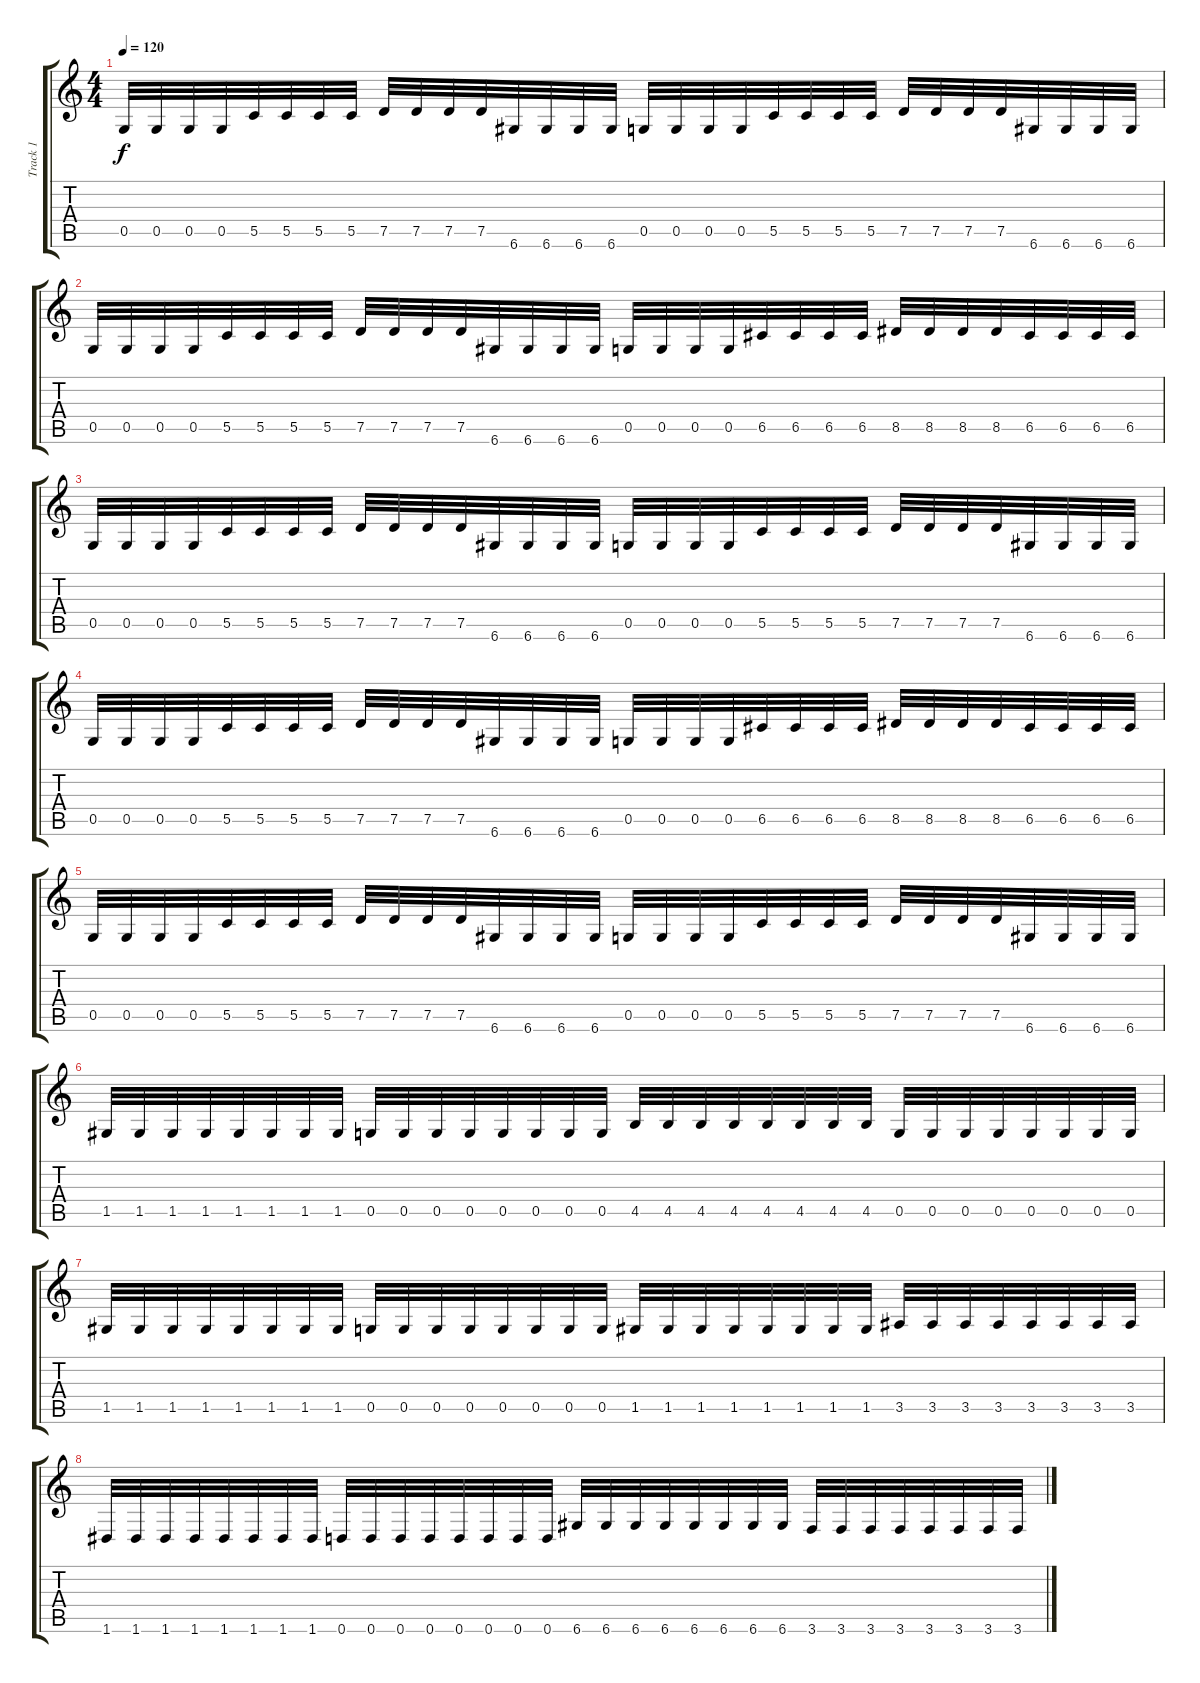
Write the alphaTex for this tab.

\track ("Track 1" "Track 1") {instrument distortionguitar}
\staff {score tabs}
\tuning (D4 A3 F3 C3 G2 D2) {hide}
\ts (4 4)
\tempo 120
\clef g2
\ks c
0.5.32{dy f} 0.5.32 0.5.32 0.5.32 5.5.32 5.5.32 5.5.32 5.5.32 7.5.32 7.5.32 7.5.32 7.5.32 6.6.32 6.6.32 6.6.32 6.6.32 0.5.32 0.5.32 0.5.32 0.5.32 5.5.32 5.5.32 5.5.32 5.5.32 7.5.32 7.5.32 7.5.32 7.5.32 6.6.32 6.6.32 6.6.32 6.6.32 |
0.5.32 0.5.32 0.5.32 0.5.32 5.5.32 5.5.32 5.5.32 5.5.32 7.5.32 7.5.32 7.5.32 7.5.32 6.6.32 6.6.32 6.6.32 6.6.32 0.5.32 0.5.32 0.5.32 0.5.32 6.5.32 6.5.32 6.5.32 6.5.32 8.5.32 8.5.32 8.5.32 8.5.32 6.5.32 6.5.32 6.5.32 6.5.32 |
0.5.32 0.5.32 0.5.32 0.5.32 5.5.32 5.5.32 5.5.32 5.5.32 7.5.32 7.5.32 7.5.32 7.5.32 6.6.32 6.6.32 6.6.32 6.6.32 0.5.32 0.5.32 0.5.32 0.5.32 5.5.32 5.5.32 5.5.32 5.5.32 7.5.32 7.5.32 7.5.32 7.5.32 6.6.32 6.6.32 6.6.32 6.6.32 |
0.5.32 0.5.32 0.5.32 0.5.32 5.5.32 5.5.32 5.5.32 5.5.32 7.5.32 7.5.32 7.5.32 7.5.32 6.6.32 6.6.32 6.6.32 6.6.32 0.5.32 0.5.32 0.5.32 0.5.32 6.5.32 6.5.32 6.5.32 6.5.32 8.5.32 8.5.32 8.5.32 8.5.32 6.5.32 6.5.32 6.5.32 6.5.32 |
0.5.32 0.5.32 0.5.32 0.5.32 5.5.32 5.5.32 5.5.32 5.5.32 7.5.32 7.5.32 7.5.32 7.5.32 6.6.32 6.6.32 6.6.32 6.6.32 0.5.32 0.5.32 0.5.32 0.5.32 5.5.32 5.5.32 5.5.32 5.5.32 7.5.32 7.5.32 7.5.32 7.5.32 6.6.32 6.6.32 6.6.32 6.6.32 |
1.5.32 1.5.32 1.5.32 1.5.32 1.5.32 1.5.32 1.5.32 1.5.32 0.5.32 0.5.32 0.5.32 0.5.32 0.5.32 0.5.32 0.5.32 0.5.32 4.5.32 4.5.32 4.5.32 4.5.32 4.5.32 4.5.32 4.5.32 4.5.32 0.5.32 0.5.32 0.5.32 0.5.32 0.5.32 0.5.32 0.5.32 0.5.32 |
1.5.32 1.5.32 1.5.32 1.5.32 1.5.32 1.5.32 1.5.32 1.5.32 0.5.32 0.5.32 0.5.32 0.5.32 0.5.32 0.5.32 0.5.32 0.5.32 1.5.32 1.5.32 1.5.32 1.5.32 1.5.32 1.5.32 1.5.32 1.5.32 3.5.32 3.5.32 3.5.32 3.5.32 3.5.32 3.5.32 3.5.32 3.5.32 |
1.6.32 1.6.32 1.6.32 1.6.32 1.6.32 1.6.32 1.6.32 1.6.32 0.6.32 0.6.32 0.6.32 0.6.32 0.6.32 0.6.32 0.6.32 0.6.32 6.6.32 6.6.32 6.6.32 6.6.32 6.6.32 6.6.32 6.6.32 6.6.32 3.6.32 3.6.32 3.6.32 3.6.32 3.6.32 3.6.32 3.6.32 3.6.32
